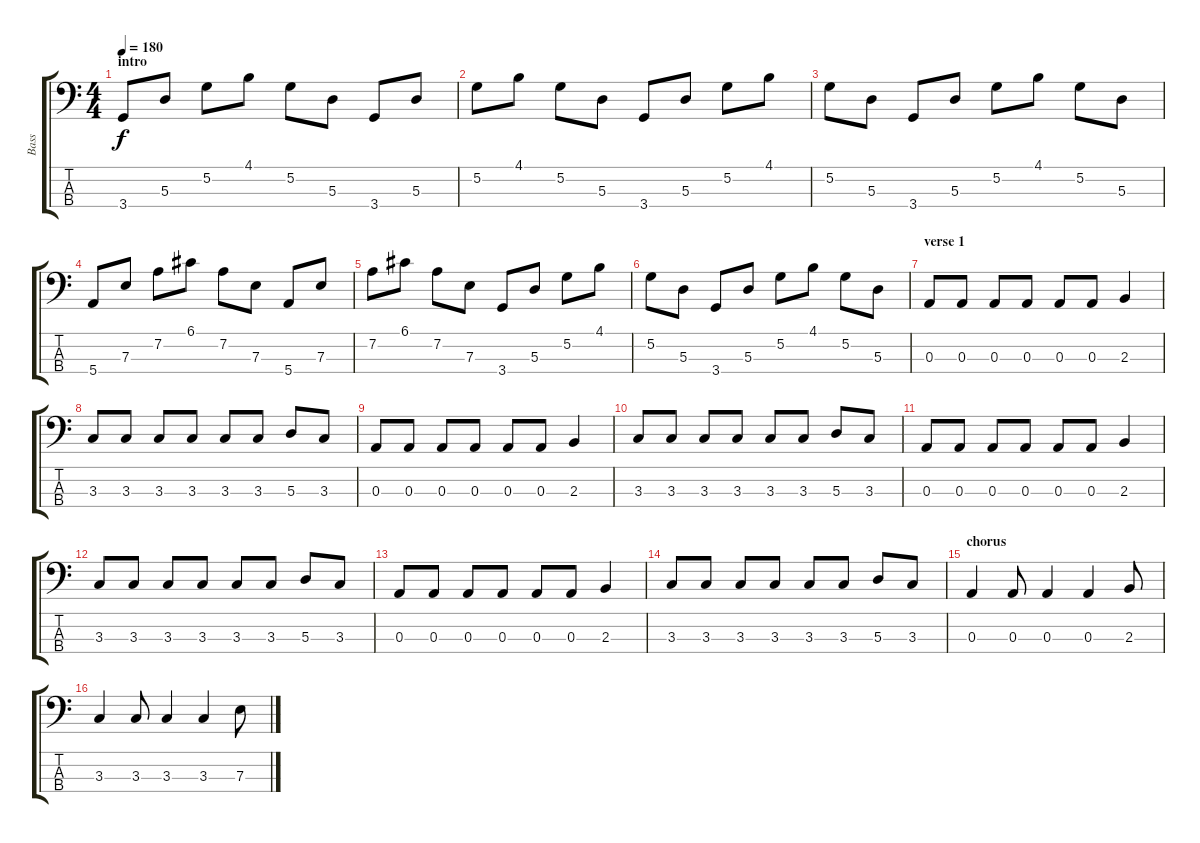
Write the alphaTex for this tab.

\track ("Bass" "Bass") {instrument electricbasspick}
\staff {score tabs}
\tuning (G2 D2 A1 E1) {hide}
\ts (4 4)
\section ("" "intro")
\tempo 180
\clef f4
\ks c
3.4.8{dy f instrument electricbasspick} 5.3.8 5.2.8 4.1.8 5.2.8 5.3.8 3.4.8 5.3.8 |
5.2.8 4.1.8 5.2.8 5.3.8 3.4.8 5.3.8 5.2.8 4.1.8 |
5.2.8 5.3.8 3.4.8 5.3.8 5.2.8 4.1.8 5.2.8 5.3.8 |
5.4.8 7.3.8 7.2.8 6.1.8 7.2.8 7.3.8 5.4.8 7.3.8 |
7.2.8 6.1.8 7.2.8 7.3.8 3.4.8 5.3.8 5.2.8 4.1.8 |
5.2.8 5.3.8 3.4.8 5.3.8 5.2.8 4.1.8 5.2.8 5.3.8 |
\section ("" "verse 1")
0.3.8 0.3.8 0.3.8 0.3.8 0.3.8 0.3.8 2.3.4 |
3.3.8 3.3.8 3.3.8 3.3.8 3.3.8 3.3.8 5.3.8 3.3.8 |
0.3.8 0.3.8 0.3.8 0.3.8 0.3.8 0.3.8 2.3.4 |
3.3.8 3.3.8 3.3.8 3.3.8 3.3.8 3.3.8 5.3.8 3.3.8 |
0.3.8 0.3.8 0.3.8 0.3.8 0.3.8 0.3.8 2.3.4 |
3.3.8 3.3.8 3.3.8 3.3.8 3.3.8 3.3.8 5.3.8 3.3.8 |
0.3.8 0.3.8 0.3.8 0.3.8 0.3.8 0.3.8 2.3.4 |
3.3.8 3.3.8 3.3.8 3.3.8 3.3.8 3.3.8 5.3.8 3.3.8 |
\section ("" "chorus")
0.3.4 0.3.8 0.3.4 0.3.4 2.3.8 |
3.3.4 3.3.8 3.3.4 3.3.4 7.3.8
